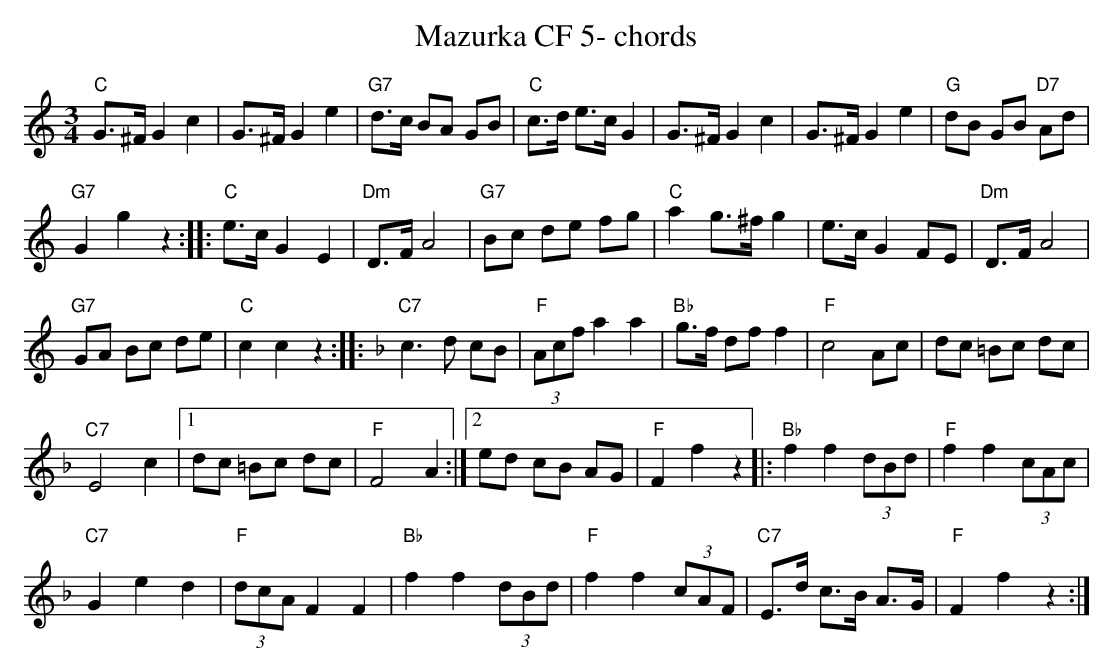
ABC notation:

X:1
T:Mazurka CF 5- chords
M:3/4
L:1/8
K:Cmaj%%MIDI gchordon
"C"G>^FG2c2 | G>^FG2e2 | "G7"d>c BA GB | "C"c>d e>cG2 | G>^FG2c2 | G>^FG2e2 | "G"dB GB "D7"Ad |
"G7"G2g2z2 :: "C"e>cG2E2 | "Dm"D>FA4 | "G7"Bc de fg | "C"a2g>^fg2 | e>cG2FE | "Dm"D>FA4 |
"G7"GA Bc de | "C"c2c2z2 :: [K:Fmaj] "C7"c3d cB | "F"(3Acfa2a2 | "Bb"g>f dff2 | "F"c4Ac | dc =Bc dc |
"C7"E4c2 |1 dc =Bc dc | "F"F4A2 :|2 ed cB AG | "F"F2f2z2 |: "Bb"f2f2 (3dBd | "F"f2f2 (3cAc |
"C7"G2e2d2 | (3"F"dcA F2F2 | "Bb"f2f2 (3dBd | "F"f2f2 (3cAF | "C7"E>d c>B A>G | "F"F2f2z2 :|
